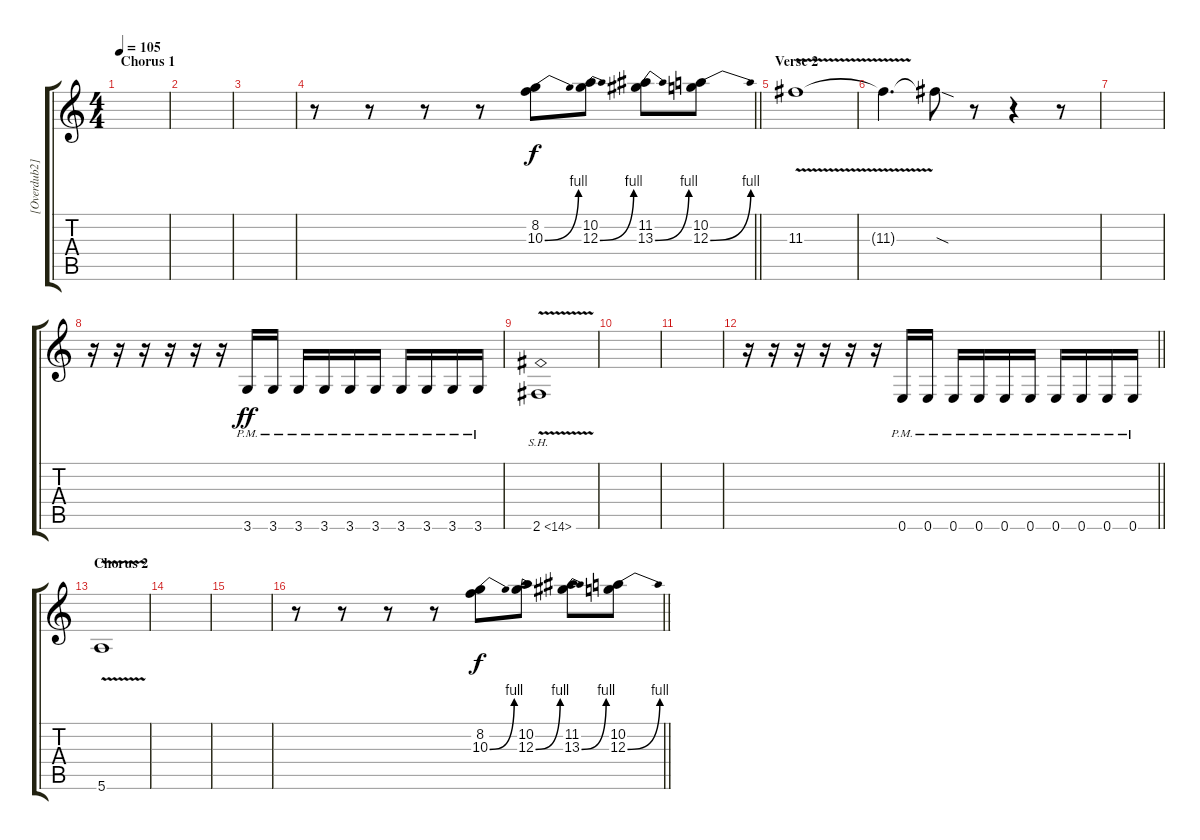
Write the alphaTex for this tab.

\track ("[Overdub2]" "[Overdub2]") {instrument distortionguitar}
\staff {score tabs}
\tuning (E4 B3 G3 D3 A2 E2) {hide}
\ts (4 4)
\section ("" "Chorus 1")
\tempo 105
\clef g2
\ks c
|
|
|
\barLineRight lightlight
r.8{volume 15 balance 8} r.8 r.8 r.8 (8.2 10.3{be (bend 0 0 60 4)}).8 (10.2 12.3{be (bend 0 0 60 4)}).8 (11.2 13.3{be (bend 0 0 60 4)}).8 (10.2 12.3{be (bend 0 0 60 4)}).8 |
\section ("" "Verse 2")
11.3{v}.1{balance 15} |
11.3{t}.4{d} 11.3{sod t}.8 r.8 r.4 r.8 |
|
r.16 r.16 r.16 r.16 r.16 r.16 3.6{pm}.16{dy ff volume 15 balance 15} 3.6{pm}.16 3.6{pm}.16 3.6{pm}.16 3.6{pm}.16 3.6{pm}.16 3.6{pm}.16 3.6{pm}.16 3.6{pm}.16 3.6{pm}.16 |
2.6{sh 12 v}.1 |
|
|
\barLineRight lightlight
r.16 r.16 r.16 r.16 r.16 r.16 0.6{pm}.16 0.6{pm}.16 0.6{pm}.16 0.6{pm}.16 0.6{pm}.16 0.6{pm}.16 0.6{pm}.16 0.6{pm}.16 0.6{pm}.16 0.6{pm}.16 |
\section ("" "Chorus 2")
5.6{v}.1 |
|
|
\barLineRight lightlight
r.8{volume 15 balance 8} r.8 r.8 r.8 (8.2 10.3{be (bend 0 0 60 4)}).8{dy f} (10.2 12.3{be (bend 0 0 60 4)}).8 (11.2 13.3{be (bend 0 0 60 4)}).8 (10.2 12.3{be (bend 0 0 60 4)}).8
